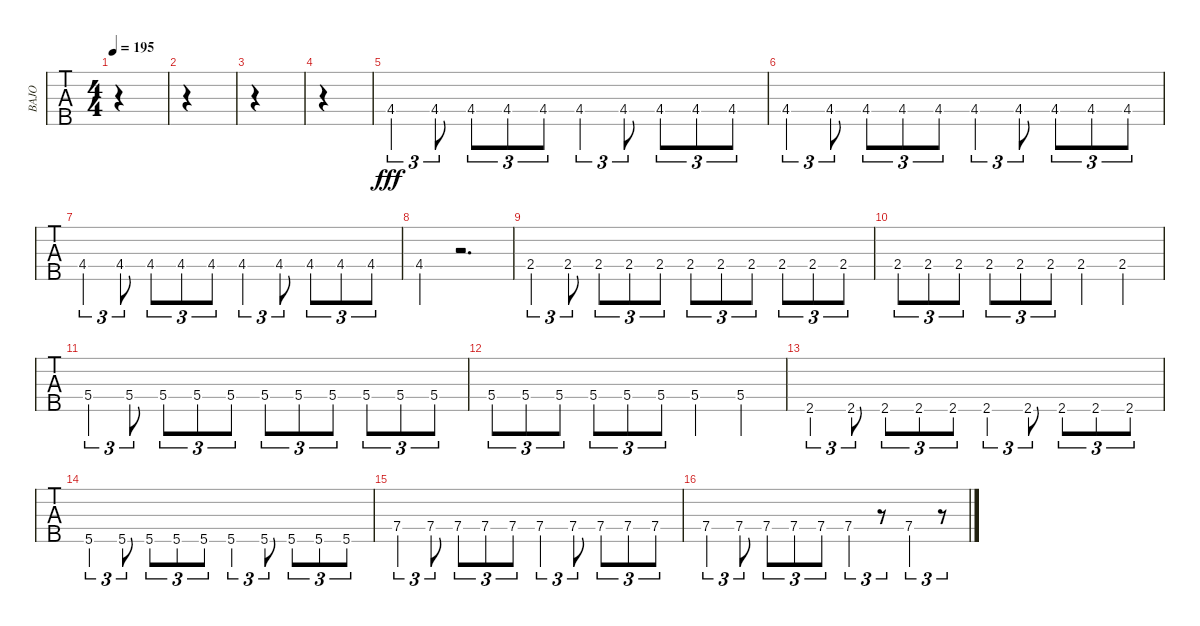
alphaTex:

\track ("BAJO" "BAJO") {instrument electricbassfinger}
\staff {tabs}
\tuning (G2 D2 A1 E1 B0) {hide}
\ts (4 4)
\tempo 195
\clef f4
\ks c
|
|
|
|
4.4.4{tu (3 2) dy fff} 4.4.8{tu (3 2)} 4.4.8{tu (3 2)} 4.4.8{tu (3 2)} 4.4.8{tu (3 2)} 4.4.4{tu (3 2)} 4.4.8{tu (3 2)} 4.4.8{tu (3 2)} 4.4.8{tu (3 2)} 4.4.8{tu (3 2)} |
4.4.4{tu (3 2)} 4.4.8{tu (3 2)} 4.4.8{tu (3 2)} 4.4.8{tu (3 2)} 4.4.8{tu (3 2)} 4.4.4{tu (3 2)} 4.4.8{tu (3 2)} 4.4.8{tu (3 2)} 4.4.8{tu (3 2)} 4.4.8{tu (3 2)} |
4.4.4{tu (3 2)} 4.4.8{tu (3 2)} 4.4.8{tu (3 2)} 4.4.8{tu (3 2)} 4.4.8{tu (3 2)} 4.4.4{tu (3 2)} 4.4.8{tu (3 2)} 4.4.8{tu (3 2)} 4.4.8{tu (3 2)} 4.4.8{tu (3 2)} |
4.4.4 r.2{d} |
2.4.4{tu (3 2)} 2.4.8{tu (3 2)} 2.4.8{tu (3 2)} 2.4.8{tu (3 2)} 2.4.8{tu (3 2)} 2.4.8{tu (3 2)} 2.4.8{tu (3 2)} 2.4.8{tu (3 2)} 2.4.8{tu (3 2)} 2.4.8{tu (3 2)} 2.4.8{tu (3 2)} |
2.4.8{tu (3 2)} 2.4.8{tu (3 2)} 2.4.8{tu (3 2)} 2.4.8{tu (3 2)} 2.4.8{tu (3 2)} 2.4.8{tu (3 2)} 2.4.4 2.4.4 |
5.4.4{tu (3 2)} 5.4.8{tu (3 2)} 5.4.8{tu (3 2)} 5.4.8{tu (3 2)} 5.4.8{tu (3 2)} 5.4.8{tu (3 2)} 5.4.8{tu (3 2)} 5.4.8{tu (3 2)} 5.4.8{tu (3 2)} 5.4.8{tu (3 2)} 5.4.8{tu (3 2)} |
5.4.8{tu (3 2)} 5.4.8{tu (3 2)} 5.4.8{tu (3 2)} 5.4.8{tu (3 2)} 5.4.8{tu (3 2)} 5.4.8{tu (3 2)} 5.4.4 5.4.4 |
2.5.4{tu (3 2)} 2.5.8{tu (3 2)} 2.5.8{tu (3 2)} 2.5.8{tu (3 2)} 2.5.8{tu (3 2)} 2.5.4{tu (3 2)} 2.5.8{tu (3 2)} 2.5.8{tu (3 2)} 2.5.8{tu (3 2)} 2.5.8{tu (3 2)} |
5.5.4{tu (3 2)} 5.5.8{tu (3 2)} 5.5.8{tu (3 2)} 5.5.8{tu (3 2)} 5.5.8{tu (3 2)} 5.5.4{tu (3 2)} 5.5.8{tu (3 2)} 5.5.8{tu (3 2)} 5.5.8{tu (3 2)} 5.5.8{tu (3 2)} |
7.4.4{tu (3 2)} 7.4.8{tu (3 2)} 7.4.8{tu (3 2)} 7.4.8{tu (3 2)} 7.4.8{tu (3 2)} 7.4.4{tu (3 2)} 7.4.8{tu (3 2)} 7.4.8{tu (3 2)} 7.4.8{tu (3 2)} 7.4.8{tu (3 2)} |
7.4.4{tu (3 2)} 7.4.8{tu (3 2)} 7.4.8{tu (3 2)} 7.4.8{tu (3 2)} 7.4.8{tu (3 2)} 7.4.4{tu (3 2)} r.8{tu (3 2)} 7.4.4{tu (3 2)} r.8{tu (3 2)}
